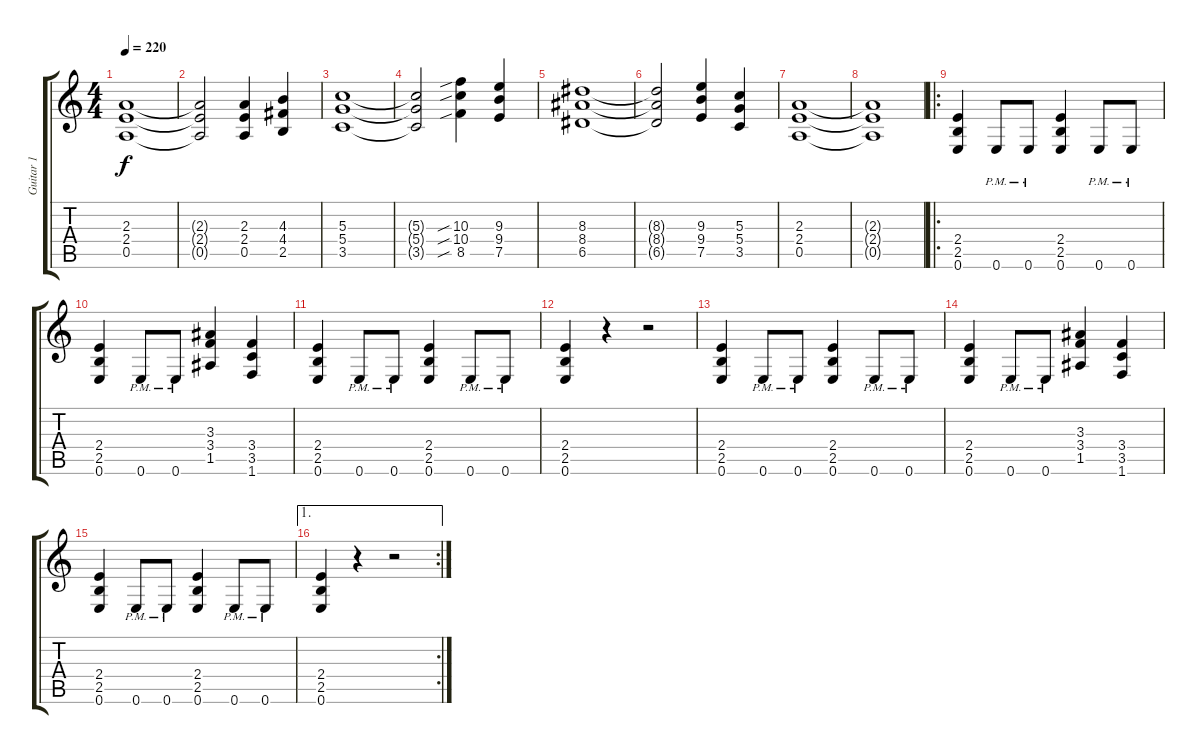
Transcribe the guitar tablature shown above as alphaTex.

\track ("Guitar 1" "Guitar 1") {instrument distortionguitar}
\staff {score tabs}
\tuning (E4 B3 G3 D3 A2 E2) {hide}
\ts (4 4)
\tempo 220
\clef g2
\ks c
(2.3 2.4 0.5).1{dy f} |
(2.3{t} 2.4{t} 0.5{t}).2 (2.3 2.4 0.5).4 (4.3 4.4 2.5).4 |
(5.3 5.4 3.5).1 |
(5.3{t} 5.4{t} 3.5{t}).2 (10.3{sib} 10.4{sib} 8.5{sib}).4 (9.3 9.4 7.5).4 |
(8.3 8.4 6.5).1 |
(8.3{t} 8.4{t} 6.5{t}).2 (9.3 9.4 7.5).4 (5.3 5.4 3.5).4 |
(2.3 2.4 0.5).1 |
(2.3{t} 2.4{t} 0.5{t}).1 |
\ro
(2.4 2.5 0.6).4 0.6{pm}.8 0.6{pm}.8 (2.4 2.5 0.6).4 0.6{pm}.8 0.6{pm}.8 |
(2.4 2.5 0.6).4 0.6{pm}.8 0.6{pm}.8 (3.3 3.4 1.5).4 (3.4 3.5 1.6).4 |
(2.4 2.5 0.6).4 0.6{pm}.8 0.6{pm}.8 (2.4 2.5 0.6).4 0.6{pm}.8 0.6{pm}.8 |
(2.4 2.5 0.6).4 r.4 r.2 |
(2.4 2.5 0.6).4 0.6{pm}.8 0.6{pm}.8 (2.4 2.5 0.6).4 0.6{pm}.8 0.6{pm}.8 |
(2.4 2.5 0.6).4 0.6{pm}.8 0.6{pm}.8 (3.3 3.4 1.5).4 (3.4 3.5 1.6).4 |
(2.4 2.5 0.6).4 0.6{pm}.8 0.6{pm}.8 (2.4 2.5 0.6).4 0.6{pm}.8 0.6{pm}.8 |
\ae 1
\rc 2
(2.4 2.5 0.6).4 r.4 r.2
